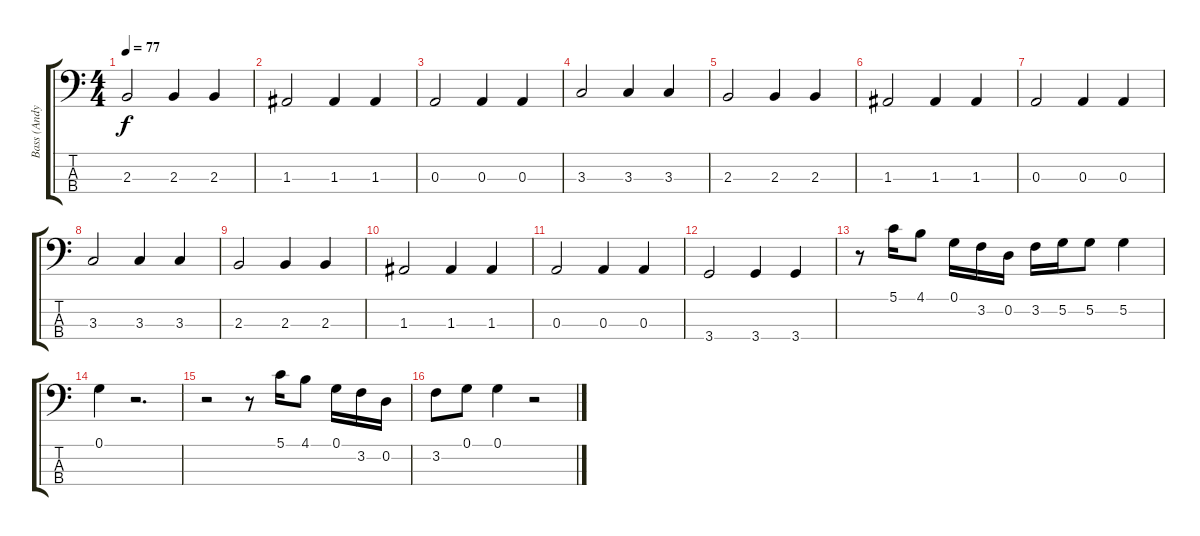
\track ("Bass (Andy Bell)" "Bass (Andy") {instrument electricbasspick}
\staff {score tabs}
\tuning (G2 D2 A1 E1) {hide}
\ts (4 4)
\tempo 77
\clef f4
\ks c
2.3.2{dy f} 2.3.4 2.3.4 |
1.3.2 1.3.4 1.3.4 |
0.3.2 0.3.4 0.3.4 |
3.3.2 3.3.4 3.3.4 |
2.3.2 2.3.4 2.3.4 |
1.3.2 1.3.4 1.3.4 |
0.3.2 0.3.4 0.3.4 |
3.3.2 3.3.4 3.3.4 |
2.3.2 2.3.4 2.3.4 |
1.3.2 1.3.4 1.3.4 |
0.3.2 0.3.4 0.3.4 |
3.4.2 3.4.4 3.4.4 |
r.8 5.1.16 4.1.8 0.1.16 3.2.16 0.2.16 3.2.16 5.2.16 5.2.8 5.2.4 |
0.1.4 r.2{d} |
r.2 r.8 5.1.16 4.1.8 0.1.16 3.2.16 0.2.16 |
3.2.8 0.1.8 0.1.4 r.2
